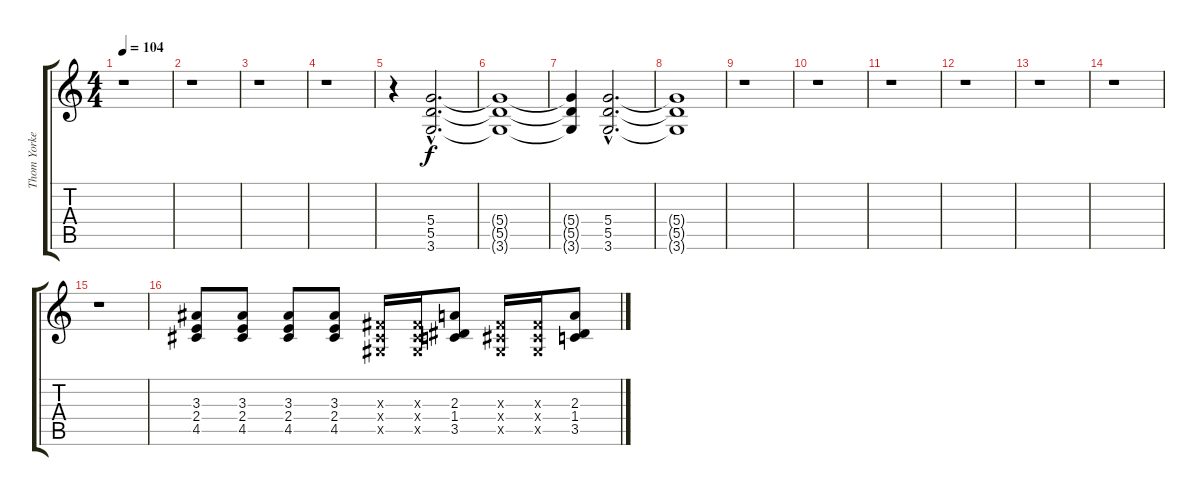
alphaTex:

\track ("Thom Yorke" "Thom Yorke") {instrument overdrivenguitar}
\staff {score tabs}
\tuning (E4 B3 G3 D3 A2 E2) {hide}
\ts (4 4)
\tempo 104
\clef g2
\ks c
r.1{dy f} |
r.1 |
r.1 |
r.1 |
r.4 (5.4{hac} 5.5{hac} 3.6{hac}).2{d} |
(5.4{t} 5.5{t} 3.6{t}).1 |
(5.4{t} 5.5{t} 3.6{t}).4 (5.4{hac} 5.5{hac} 3.6{hac}).2{d} |
(5.4{t} 5.5{t} 3.6{t}).1 |
r.1 |
r.1 |
r.1 |
r.1 |
r.1 |
r.1 |
r.1 |
(3.3 2.4 4.5).8 (3.3 2.4 4.5).8 (3.3 2.4 4.5).8 (3.3 2.4 4.5).8 (-1.3{x} -1.4{x} -1.5{x}).16 (-1.3{x} -1.4{x} -1.5{x}).16 (2.3 1.4 3.5).8 (-1.3{x} -1.4{x} -1.5{x}).16 (-1.3{x} -1.4{x} -1.5{x}).16 (2.3 1.4 3.5).8
